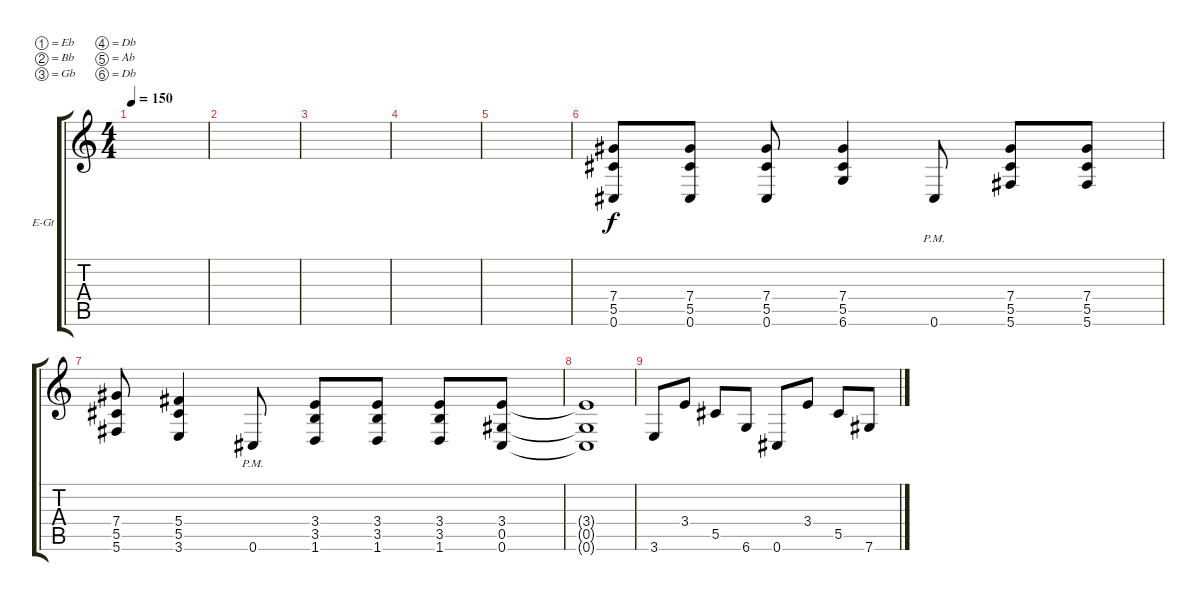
\bracketExtendMode groupsimilarinstruments
\firstSystemTrackNameOrientation horizontal
\otherSystemsTrackNameOrientation horizontal
\track ("Low-Gain Guitar" "E-Gt") {instrument distortionguitar}
\staff {score tabs}
\tuning (Eb4 Bb3 Gb3 Db3 Ab2 Db2)
\ts (4 4)
\tempo 150
\clef g2
\ks c
|
|
|
|
|
(5.5 7.4 0.6).8 (0.6 7.4 5.5).8 (0.6 7.4 5.5).8 (7.4 5.5 6.6).4 0.6{pm}.8 (7.4 5.5 5.6).8 (7.4 5.5 5.6).8 |
(7.4 5.5 5.6).8 (5.4 5.5 3.6).4 0.6{pm}.8 (3.4 3.5 1.6).8 (3.4 3.5 1.6).8 (3.4 3.5 1.6).8 (0.6 0.5 3.4).8 |
(0.6{t} 0.5{t} 3.4{t}).1 |
3.6.8 3.4.8 5.5.8 6.6.8 0.6.8 3.4.8 5.5.8 7.6.8
